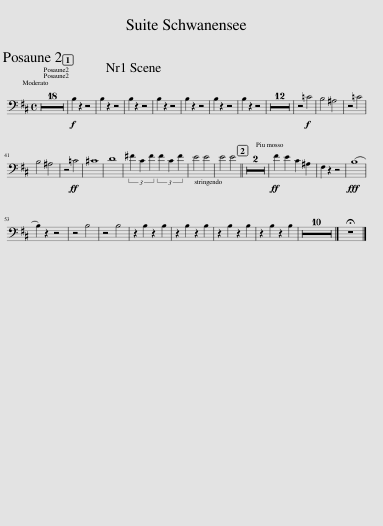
X:1
L:1/8
M:4/4
I:linebreak $
K:D
V:1 bass
V:1
 z8 | z8 | z8 | z8 | z8 | %5
 z8 | z8 | z8 | z8 | z8 | %10
 z8 | z8 | z8 | z8 | z8 | %15
 z8 | z8 | z8 |!f! B,2 z2 z4 | B,2 z2 z4 | %20
 B,2 z2 z4 | B,2 z2 z4 | B,2 z2 z4 | B,2 z2 z4 | B,2 z2 z4 | %25
 z8 | z8 | z8 | z8 | z8 | %30
 z8 | z8 | z8 | z8 | z8 | %35
 z8 | z8 | z4!f! =C4 | B,4 ^A,4 | z4 =C4 |$ %40
 B,4 ^A,4 | z4!ff! =C4 | ^C8 | D8 | (3^F2 C2 F2 (3F2 C2 F2 | %45
 E4 E4 | E4 E4 || z8 | z8 |!ff! F2 E2 C2 ^A,2 | %50
 F,2 z2 z4 |!fff! (B,8 |$ B,2) z2 z4 | z4 B,4 | z4 B,4 | %55
 z2 B,2 z2 B,2 | z2 B,2 z2 B,2 | z2 B,2 z2 B,2 | z2 B,2 z2 B,2 | z8 | %60
 z8 | z8 | z8 | z8 | z8 | %65
 z8 | z8 | z8 | z8 |] !fermata!z8 |] %70
